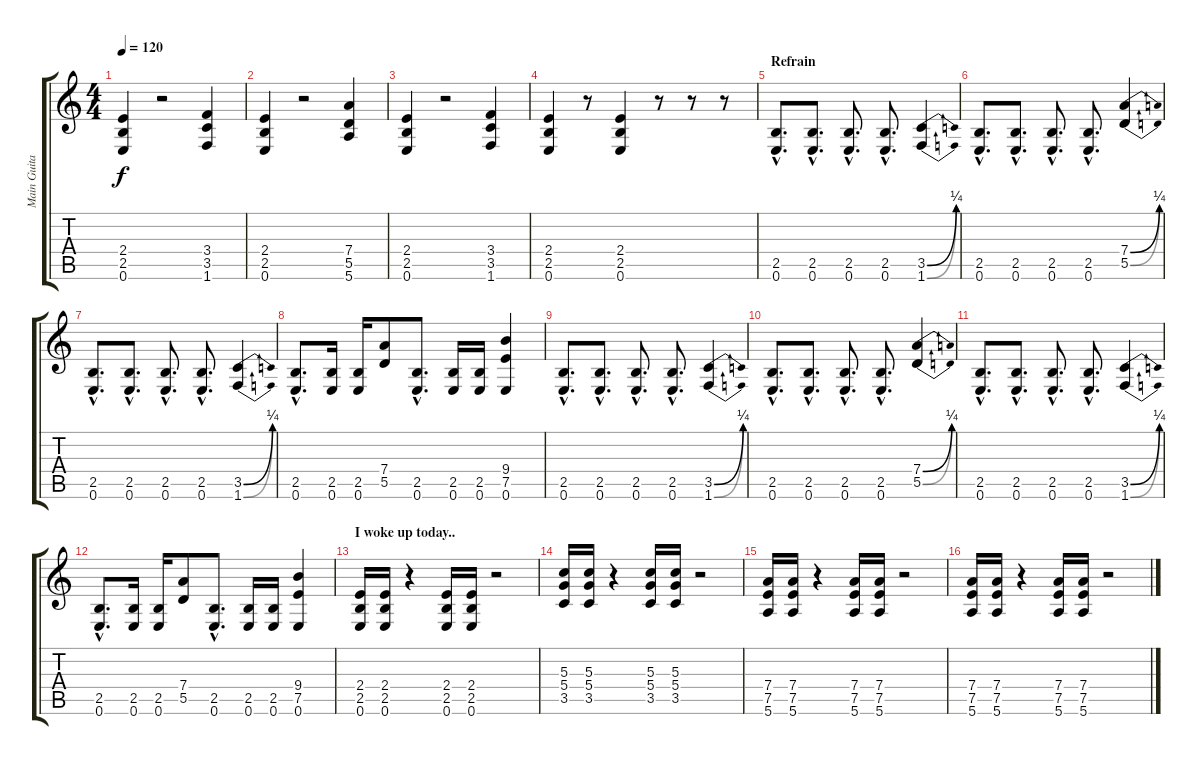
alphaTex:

\track ("Main Guitar" "Main Guita") {instrument distortionguitar}
\staff {score tabs}
\tuning (E4 B3 G3 D3 A2 E2) {hide}
\ts (4 4)
\tempo 120
\clef g2
\ks c
(2.4 2.5 0.6).4{dy f} r.2 (3.4 3.5 1.6).4 |
(2.4 2.5 0.6).4 r.2 (7.4 5.5 5.6).4 |
(2.4 2.5 0.6).4 r.2 (3.4 3.5 1.6).4 |
(2.4 2.5 0.6).4 r.8 (2.4 2.5 0.6).4 r.8 r.8 r.8 |
\section ("" "Refrain")
(2.5{hac} 0.6{hac}).8{d volume 16} (2.5{hac} 0.6{hac}).8{d} (2.5{hac} 0.6{hac}).8{d} (2.5{hac} 0.6{hac}).8{d} (3.5{be (bend 0 0 60 1)} 1.6{be (bend 0 0 60 1)}).4 |
(2.5{hac} 0.6{hac}).8{d} (2.5{hac} 0.6{hac}).8{d} (2.5{hac} 0.6{hac}).8{d} (2.5{hac} 0.6{hac}).8{d} (7.4{be (bend 0 0 60 1)} 5.5{be (bend 0 0 60 1)}).4 |
(2.5{hac} 0.6{hac}).8{d} (2.5{hac} 0.6{hac}).8{d} (2.5{hac} 0.6{hac}).8{d} (2.5{hac} 0.6{hac}).8{d} (3.5{be (bend 0 0 60 1)} 1.6{be (bend 0 0 60 1)}).4 |
(2.5{hac} 0.6{hac}).8{d} (2.5 0.6).16 (2.5 0.6).16 (7.4 5.5).8 (2.5{hac} 0.6{hac}).8{d} (2.5 0.6).16 (2.5 0.6).16 (9.4 7.5 0.6).4 |
(2.5{hac} 0.6{hac}).8{d} (2.5{hac} 0.6{hac}).8{d} (2.5{hac} 0.6{hac}).8{d} (2.5{hac} 0.6{hac}).8{d} (3.5{be (bend 0 0 60 1)} 1.6{be (bend 0 0 60 1)}).4 |
(2.5{hac} 0.6{hac}).8{d} (2.5{hac} 0.6{hac}).8{d} (2.5{hac} 0.6{hac}).8{d} (2.5{hac} 0.6{hac}).8{d} (7.4{be (bend 0 0 60 1)} 5.5{be (bend 0 0 60 1)}).4 |
(2.5{hac} 0.6{hac}).8{d} (2.5{hac} 0.6{hac}).8{d} (2.5{hac} 0.6{hac}).8{d} (2.5{hac} 0.6{hac}).8{d} (3.5{be (bend 0 0 60 1)} 1.6{be (bend 0 0 60 1)}).4 |
(2.5{hac} 0.6{hac}).8{d} (2.5 0.6).16 (2.5 0.6).16 (7.4 5.5).8 (2.5{hac} 0.6{hac}).8{d} (2.5 0.6).16 (2.5 0.6).16 (9.4 7.5 0.6).4 |
\section ("" "I woke up today..")
(2.4 2.5 0.6).16 (2.4 2.5 0.6).16 r.4 (2.4 2.5 0.6).16 (2.4 2.5 0.6).16 r.2 |
(5.3 5.4 3.5).16 (5.3 5.4 3.5).16 r.4 (5.3 5.4 3.5).16 (5.3 5.4 3.5).16 r.2 |
(7.4 7.5 5.6).16 (7.4 7.5 5.6).16 r.4 (7.4 7.5 5.6).16 (7.4 7.5 5.6).16 r.2 |
(7.4 7.5 5.6).16 (7.4 7.5 5.6).16 r.4 (7.4 7.5 5.6).16 (7.4 7.5 5.6).16 r.2
